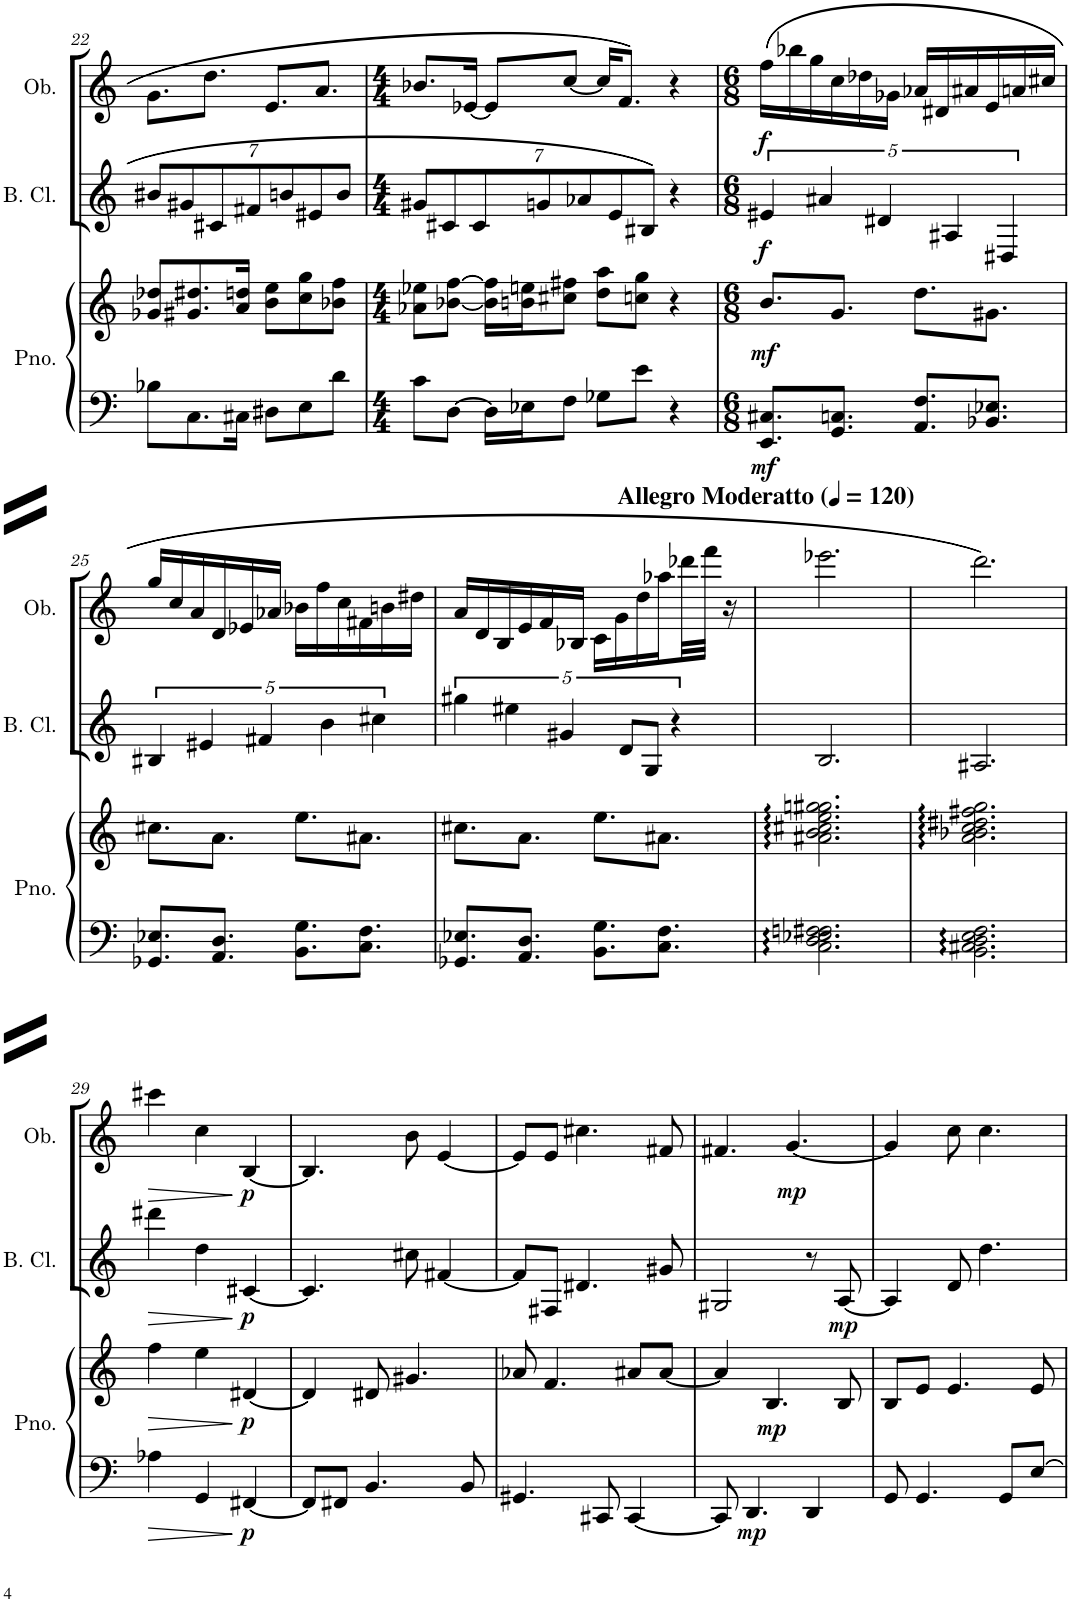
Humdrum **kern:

**kern	**kern	**dynam	**kern	**dynam	**kern	**dynam
*part3	*part3	*part3	*part2	*part2	*part1	*part1
*staff4	*staff3	*staff3/4	*staff2	*staff2	*staff1	*staff1
*I"Piano	*	*	*I"Bass Clarinet	*	*I"Oboe	*
*I'Pno.	*	*	*I'B. Cl.	*	*I'Ob.	*
!!LO:PB:g=z
*clefF4	*clefG2	*	*clefG2	*	*clefG2	*
*	*	*	*Trd8c14	*	*	*
*k[]	*k[]	*	*k[]	*	*k[]	*
*M6/8	*M6/8	*	*M6/8	*	*M6/8	*
*	*	*	*Xbrackettup	*	*	*
=22	=22	=22	=22	=22	=22	=22
8B-X\L	8g-X/ 8dd-X/L	.	28%3b#X/L	.	8.g\L	.
.	.	.	28%3g#X/	.	.	.
8.C\	8.g#X/ 8.dd#X/	.	.	.	.	.
.	.	.	.	.	8.dd\J	.
.	.	.	28%3c#X/	.	.	.
16C#X\Jk	16a/ 16ddn/Jk	.	.	.	.	.
.	.	.	28%3f#X/	.	.	.
8D#X\L	8b\ 8ee\L	.	.	.	8.e/L	.
.	.	.	28%3bn/	.	.	.
8E\	8cc\ 8gg\	.	.	.	.	.
.	.	.	28%3e#X/	.	.	.
.	.	.	.	.	8.a/J	.
8d\J	8b-X\ 8ff\J	.	.	.	.	.
.	.	.	28%3b/J	.	.	.
=23	=23	=23	=23	=23	=23	=23
*M4/4	*M4/4	*	*M4/4	*	*M4/4	*
8c\L	8a-X\ 8ee-X\L	.	28%3g#X/L	.	8.b-X/L	.
.	.	.	28%3c#X/	.	.	.
[8D\J	[8b-X\ [8ff\J	.	.	.	.	.
.	.	.	.	.	[16e-X/Jk	.
.	.	.	28%3c#/	.	.	.
16D\LL]	16b-\] 16ff\]LL	.	.	.	8e-/L]	.
16E-X\J	16bn\ 16een\J	.	.	.	.	.
.	.	.	28%3gn/	.	.	.
8F\J	8cc#X\ 8ff#X\J	.	.	.	[8cc/J	.
.	.	.	28%3a-X/	.	.	.
8G-X\L	8dd\ 8aa\L	.	.	.	16cc/KL]	.
.	.	.	28%3e/	.	.	.
.	.	.	.	.	8.f/J	.
8e\J	8ccn\ 8gg\J	.	.	.	.	.
.	.	.	28%3B#X/J	.	.	.
4r	4r	.	4r	.	4r	.
=24	=24	=24	=24	=24	=24	=24
*M6/8	*M6/8	*	*M6/8	*	*M6/8	*
*	*	*	*brackettup	*	*	*
!	!	!LO:DY:b=2	!	!	!	!
!	!	!LO:DY:n=1:b	!	!LO:DY:b	!	!LO:DY:b
8.EE/ 8.C#X/L	8.b/L	mf mf	20%3e#X/	f	(16ff\LL	f
.	.	.	.	.	16bb-X\	.
.	.	.	.	.	16gg\	.
.	.	.	20%3a#X/	.	.	.
8.GG/ 8.Cn/J	8.g/J	.	.	.	16cc\	.
.	.	.	.	.	16dd-X\	.
.	.	.	20%3d#X/	.	.	.
.	.	.	.	.	16g-X\JJ	.
8.AA/ 8.F/L	8.dd\L	.	.	.	16a-X/LL	.
.	.	.	.	.	16d#X/	.
.	.	.	20%3A#X/	.	.	.
.	.	.	.	.	16a#X/	.
8.BB-X/ 8.E-X/J	8.g#X\J	.	.	.	16e/	.
.	.	.	20%3D#X/	.	.	.
.	.	.	.	.	16an/	.
.	.	.	.	.	16cc#X/JJ	.
!!LO:LB:g=z
=25	=25	=25	=25	=25	=25	=25
8.GG-X/ 8.E-X/L	8.cc#X\L	.	20%3B#X/	.	16gg/LL	.
.	.	.	.	.	16cc/	.
.	.	.	.	.	16a/	.
.	.	.	20%3e#X/	.	.	.
8.AA/ 8.D/J	8.a\J	.	.	.	16d/	.
.	.	.	.	.	16e-X/	.
.	.	.	20%3f#X/	.	.	.
.	.	.	.	.	16a-X/JJ	.
8.BB\ 8.G\L	8.ee\L	.	.	.	16b-X\LL	.
.	.	.	.	.	16ff\	.
.	.	.	20%3b\	.	.	.
.	.	.	.	.	16cc\	.
8.C\ 8.F\J	8.a#X\J	.	.	.	16f#X\	.
.	.	.	20%3cc#X\	.	.	.
.	.	.	.	.	16bn\	.
.	.	.	.	.	16dd#X\JJ	.
=26	=26	=26	=26	=26	=26	=26
8.GG-X/ 8.E-X/L	8.cc#X\L	.	20%3gg#X\	.	16a/LL	.
.	.	.	.	.	16d/	.
.	.	.	.	.	16B/	.
.	.	.	20%3ee#X\	.	.	.
8.AA/ 8.D/J	8.a\J	.	.	.	16e/	.
.	.	.	.	.	16f/	.
.	.	.	20%3g#X/	.	.	.
.	.	.	.	.	16B-X/JJ	.
8.BB\ 8.G\L	8.ee\L	.	.	.	16c\LL	.
.	.	.	.	.	16g\	.
.	.	.	40%3d/L	.	.	.
.	.	.	.	.	16dd\	.
.	.	.	40%3G/J	.	.	.
8.C\ 8.F\J	8.a#X\J	.	.	.	16aa-X\	.
.	.	.	20%3r	.	.	.
.	.	.	.	.	32ddd-X\L	.
.	.	.	.	.	32fff\JJJ	.
.	.	.	.	.	16r	.
=27	=27	=27	=27	=27	=27	=27
*	*	*	*	*	*MM120	*
!	!	!	!	!	!LO:TX:a:B:t=Allegro Moderatto	!
2.C\ 2.D\ 2.E-X\ 2.Fn\ 2.F#X\	2.a#X\ 2.b\ 2.cc#X\ 2.ee\ 2.ggn\ 2.gg#X\	.	2.B/	.	2.eee-X\	.
=28	=28	=28	=28	=28	=28	=28
2.BB\ 2.C#X\ 2.D\ 2.E\ 2.F\	2.a\ 2.b-X\ 2.cc\ 2.dd#X\ 2.ff#X\ 2.gg\	.	2.A#X/	.	2.ddd\)	.
!!LO:LB:g=z
=29	=29	=29	=29	=29	=29	=29
!	!	!LO:HP:b	!	!LO:HP:b	!	!LO:HP:b
4A-X\	4ff\	>	4ddd#X\	>	4ccc#X\	>
4GG/	4ee\	.	4dd\	.	4cc\	.
!	!	!LO:DY:n=1:b=2	!	!	!	!
!	!	!LO:DY:n=2:b	!	!LO:DY:n=1:b	!	!LO:DY:n=1:b
[4FF#X/	[4d#X/	] p p	[4c#X/	] p	[4B/	] p
=30	=30	=30	=30	=30	=30	=30
8FF#/L]	4d#/]	.	4.c#/]	.	4.B/]	.
8FF#X/J	.	.	.	.	.	.
4.BB/	8d#X/	.	.	.	.	.
.	4.g#X/	.	8cc#X\	.	8b\	.
.	.	.	[4f#X/	.	[4e/	.
8BB/	.	.	.	.	.	.
=31	=31	=31	=31	=31	=31	=31
4.GG#X/	8a-X/	.	8f#/L]	.	8e/L]	.
.	4.f/	.	8F#X/J	.	8e/J	.
.	.	.	4.d#X/	.	4.cc#X\	.
8CC#X/	.	.	.	.	.	.
[4CC#/	8a#X/L	.	.	.	.	.
.	[8a#/J	.	8g#X/	.	8f#X/	.
=32	=32	=32	=32	=32	=32	=32
8CC#/]	4a#/]	.	2G#X/	.	4.f#X/	.
!	!	!LO:DY:b=2	!	!	!	!
4.DD/	.	mp	.	.	.	.
!	!	!LO:DY:b	!	!	!	!
.	4.B/	mp	.	.	.	.
!	!	!	!	!	!	!LO:DY:b
.	.	.	.	.	[4.g/	mp
4DD/	.	.	8r	.	.	.
!	!	!	!	!LO:DY:b	!	!
.	8B/	.	[8A/	mp	.	.
=33	=33	=33	=33	=33	=33	=33
8GG/	8B/L	.	4A/]	.	4g/]	.
4.GG/	8e/J	.	.	.	.	.
.	4.e/	.	8d/	.	8cc\	.
.	.	.	4.dd\	.	4.cc\	.
8GG/L	.	.	.	.	.	.
[8E/J	8e/	.	.	.	.	.
=	=	=	=	=	=	=
*-	*-	*-	*-	*-	*-	*-
